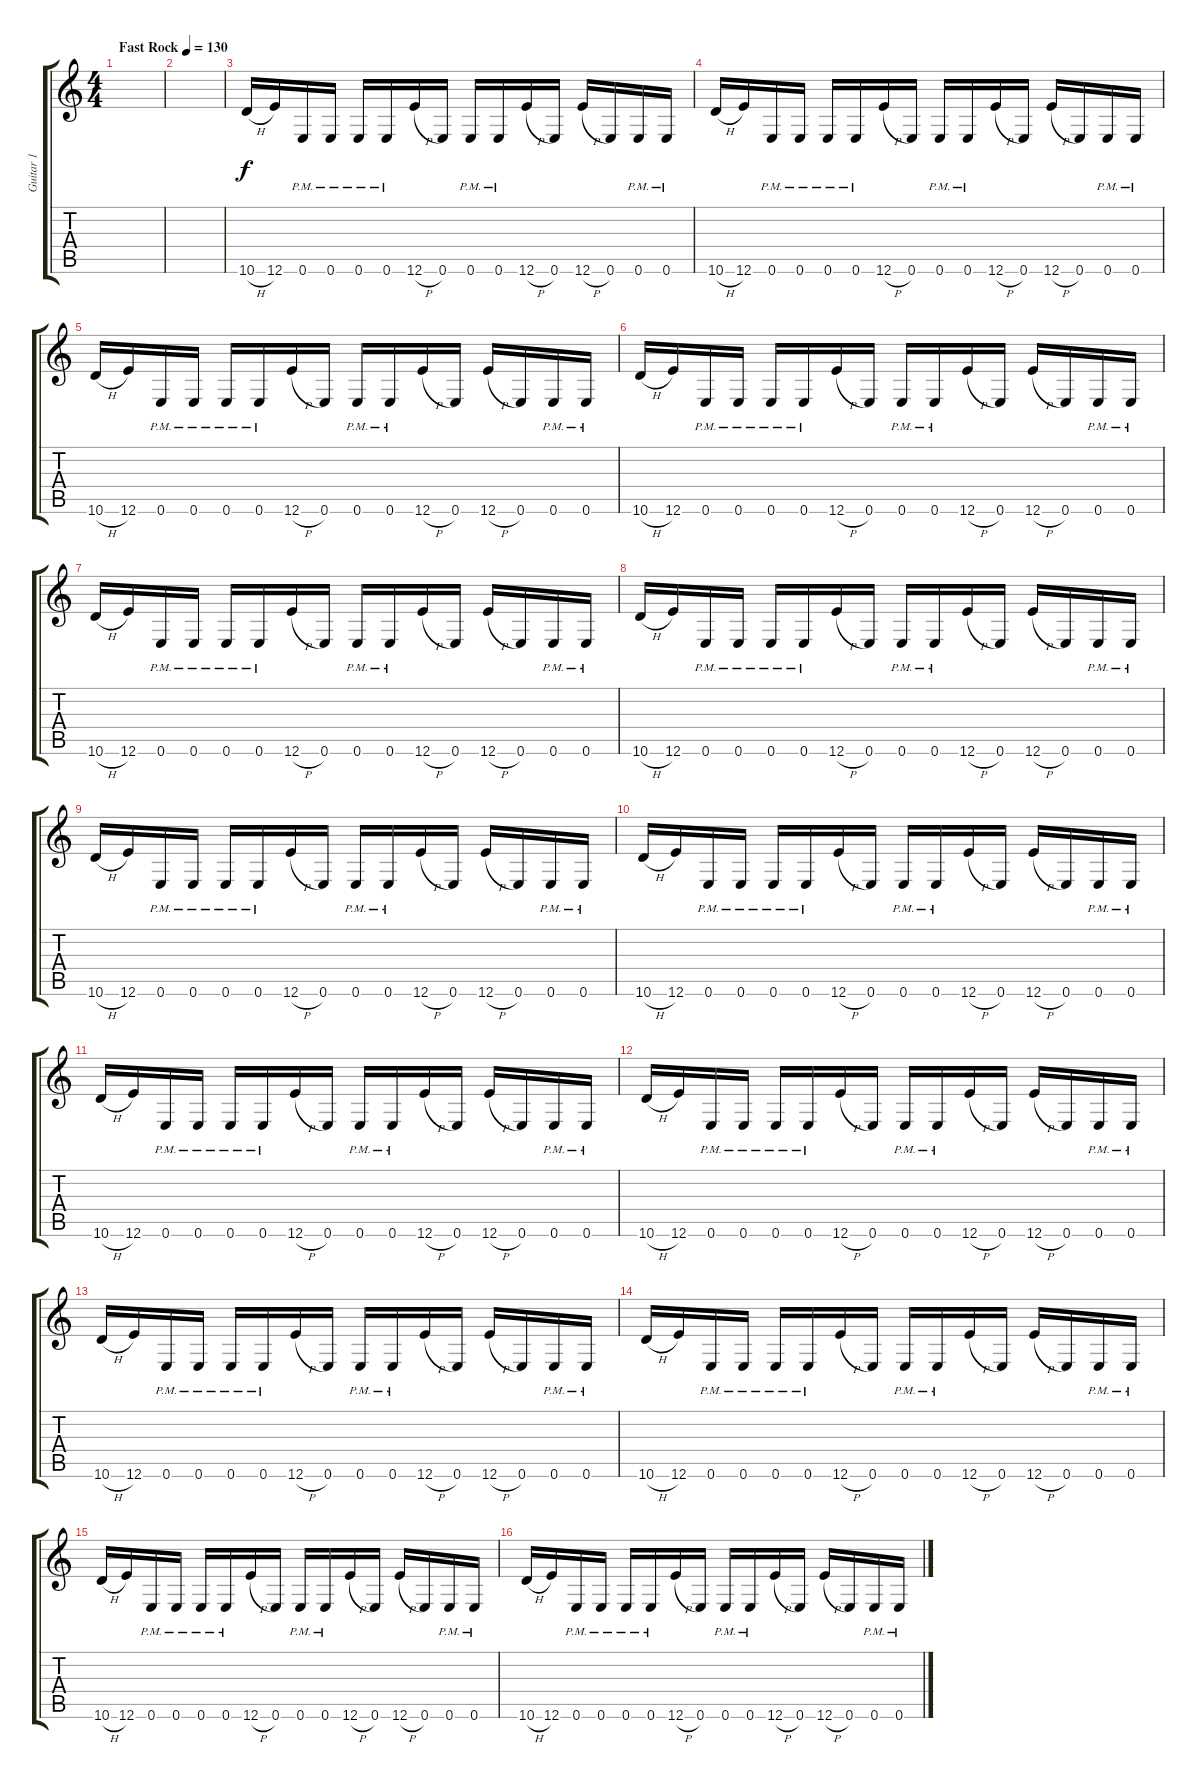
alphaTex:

\track ("Guitar 1" "Guitar 1") {instrument distortionguitar}
\staff {score tabs}
\tuning (E4 B3 G3 D3 A2 E2) {hide}
\ts (4 4)
\tempo (130 "Fast Rock")
\clef g2
\ks c
|
|
10.6{h}.16 12.6.16 0.6{pm}.16 0.6{pm}.16 0.6{pm}.16 0.6{pm}.16 12.6{h}.16 0.6.16 0.6{pm}.16 0.6{pm}.16 12.6{h}.16 0.6.16 12.6{h}.16 0.6.16 0.6{pm}.16 0.6{pm}.16 |
10.6{h}.16 12.6.16 0.6{pm}.16 0.6{pm}.16 0.6{pm}.16 0.6{pm}.16 12.6{h}.16 0.6.16 0.6{pm}.16 0.6{pm}.16 12.6{h}.16 0.6.16 12.6{h}.16 0.6.16 0.6{pm}.16 0.6{pm}.16 |
10.6{h}.16 12.6.16 0.6{pm}.16 0.6{pm}.16 0.6{pm}.16 0.6{pm}.16 12.6{h}.16 0.6.16 0.6{pm}.16 0.6{pm}.16 12.6{h}.16 0.6.16 12.6{h}.16 0.6.16 0.6{pm}.16 0.6{pm}.16 |
10.6{h}.16 12.6.16 0.6{pm}.16 0.6{pm}.16 0.6{pm}.16 0.6{pm}.16 12.6{h}.16 0.6.16 0.6{pm}.16 0.6{pm}.16 12.6{h}.16 0.6.16 12.6{h}.16 0.6.16 0.6{pm}.16 0.6{pm}.16 |
10.6{h}.16 12.6.16 0.6{pm}.16 0.6{pm}.16 0.6{pm}.16 0.6{pm}.16 12.6{h}.16 0.6.16 0.6{pm}.16 0.6{pm}.16 12.6{h}.16 0.6.16 12.6{h}.16 0.6.16 0.6{pm}.16 0.6{pm}.16 |
10.6{h}.16 12.6.16 0.6{pm}.16 0.6{pm}.16 0.6{pm}.16 0.6{pm}.16 12.6{h}.16 0.6.16 0.6{pm}.16 0.6{pm}.16 12.6{h}.16 0.6.16 12.6{h}.16 0.6.16 0.6{pm}.16 0.6{pm}.16 |
10.6{h}.16 12.6.16 0.6{pm}.16 0.6{pm}.16 0.6{pm}.16 0.6{pm}.16 12.6{h}.16 0.6.16 0.6{pm}.16 0.6{pm}.16 12.6{h}.16 0.6.16 12.6{h}.16 0.6.16 0.6{pm}.16 0.6{pm}.16 |
10.6{h}.16 12.6.16 0.6{pm}.16 0.6{pm}.16 0.6{pm}.16 0.6{pm}.16 12.6{h}.16 0.6.16 0.6{pm}.16 0.6{pm}.16 12.6{h}.16 0.6.16 12.6{h}.16 0.6.16 0.6{pm}.16 0.6{pm}.16 |
10.6{h}.16 12.6.16 0.6{pm}.16 0.6{pm}.16 0.6{pm}.16 0.6{pm}.16 12.6{h}.16 0.6.16 0.6{pm}.16 0.6{pm}.16 12.6{h}.16 0.6.16 12.6{h}.16 0.6.16 0.6{pm}.16 0.6{pm}.16 |
10.6{h}.16 12.6.16 0.6{pm}.16 0.6{pm}.16 0.6{pm}.16 0.6{pm}.16 12.6{h}.16 0.6.16 0.6{pm}.16 0.6{pm}.16 12.6{h}.16 0.6.16 12.6{h}.16 0.6.16 0.6{pm}.16 0.6{pm}.16 |
10.6{h}.16 12.6.16 0.6{pm}.16 0.6{pm}.16 0.6{pm}.16 0.6{pm}.16 12.6{h}.16 0.6.16 0.6{pm}.16 0.6{pm}.16 12.6{h}.16 0.6.16 12.6{h}.16 0.6.16 0.6{pm}.16 0.6{pm}.16 |
10.6{h}.16 12.6.16 0.6{pm}.16 0.6{pm}.16 0.6{pm}.16 0.6{pm}.16 12.6{h}.16 0.6.16 0.6{pm}.16 0.6{pm}.16 12.6{h}.16 0.6.16 12.6{h}.16 0.6.16 0.6{pm}.16 0.6{pm}.16 |
10.6{h}.16 12.6.16 0.6{pm}.16 0.6{pm}.16 0.6{pm}.16 0.6{pm}.16 12.6{h}.16 0.6.16 0.6{pm}.16 0.6{pm}.16 12.6{h}.16 0.6.16 12.6{h}.16 0.6.16 0.6{pm}.16 0.6{pm}.16 |
10.6{h}.16 12.6.16 0.6{pm}.16 0.6{pm}.16 0.6{pm}.16 0.6{pm}.16 12.6{h}.16 0.6.16 0.6{pm}.16 0.6{pm}.16 12.6{h}.16 0.6.16 12.6{h}.16 0.6.16 0.6{pm}.16 0.6{pm}.16
